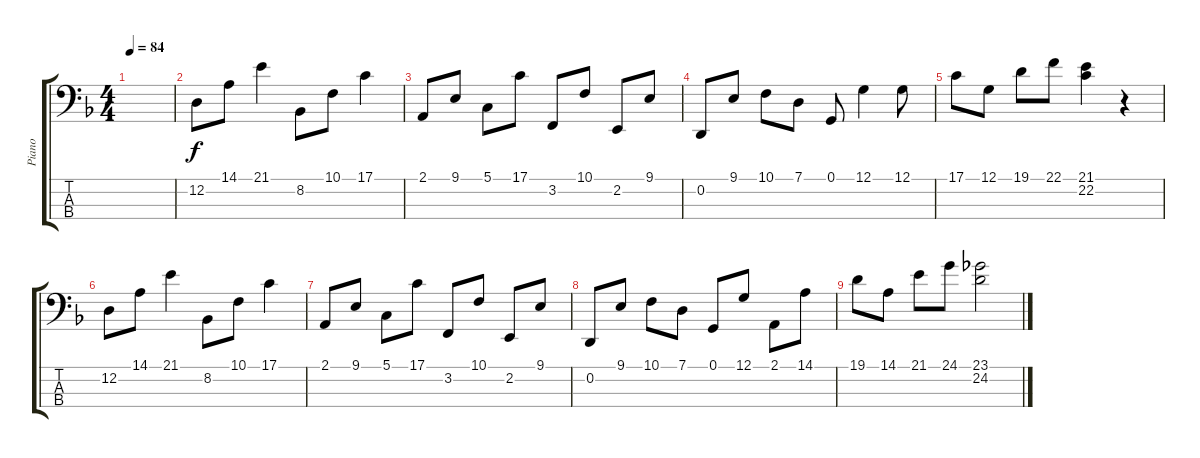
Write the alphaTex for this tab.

\track ("Piano" "Piano") {instrument acousticgrandpiano}
\staff {score tabs}
\tuning (G2 D2 A1 E1) {hide}
\ts (4 4)
\tempo 84
\clef f4
\ks dminor
|
12.2.8 14.1.8 21.1.4 8.2.8 10.1.8 17.1.4 |
2.1.8 9.1.8 5.1.8 17.1.8 3.2.8 10.1.8 2.2.8 9.1.8 |
0.2.8 9.1.8 10.1.8 7.1.8 0.1.8 12.1.4 12.1.8 |
17.1.8 12.1.8 19.1.8 22.1.8 (21.1 22.2).4 r.4 |
12.2.8 14.1.8 21.1.4 8.2.8 10.1.8 17.1.4 |
2.1.8 9.1.8 5.1.8 17.1.8 3.2.8 10.1.8 2.2.8 9.1.8 |
0.2.8 9.1.8 10.1.8 7.1.8 0.1.8 12.1.8 2.1.8 14.1.8 |
19.1.8 14.1.8 21.1.8 24.1.8 (23.1 24.2).2
